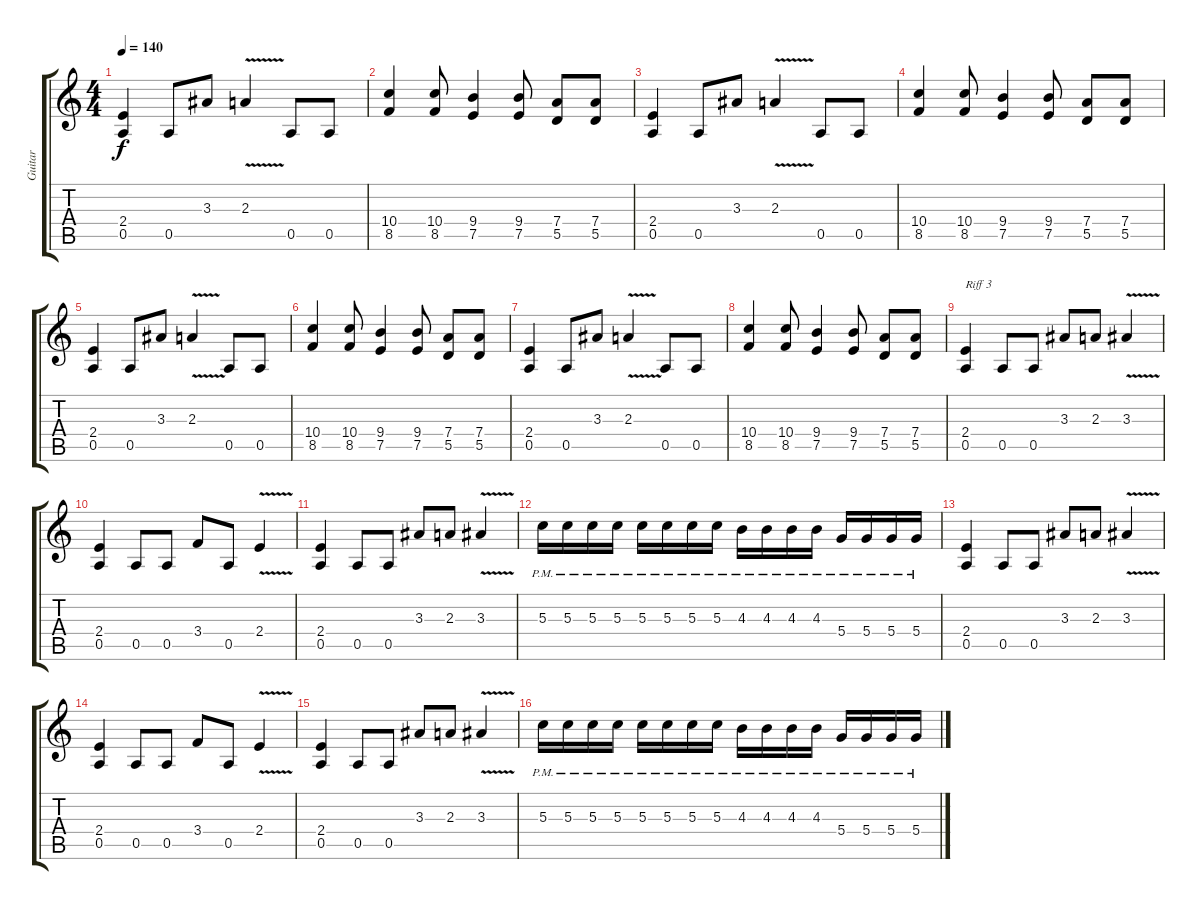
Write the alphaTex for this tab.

\track ("Guitar" "Guitar") {instrument distortionguitar}
\staff {score tabs}
\tuning (E4 B3 G3 D3 A2 E2) {hide}
\ts (4 4)
\tempo 140
\clef g2
\ks c
(2.4 0.5).4{dy f} 0.5.8 3.3.8 2.3{v}.4 0.5.8 0.5.8 |
(10.4 8.5).4 (10.4 8.5).8 (9.4 7.5).4 (9.4 7.5).8 (7.4 5.5).8 (7.4 5.5).8 |
(2.4 0.5).4 0.5.8 3.3.8 2.3{v}.4 0.5.8 0.5.8 |
(10.4 8.5).4 (10.4 8.5).8 (9.4 7.5).4 (9.4 7.5).8 (7.4 5.5).8 (7.4 5.5).8 |
(2.4 0.5).4 0.5.8 3.3.8 2.3{v}.4 0.5.8 0.5.8 |
(10.4 8.5).4 (10.4 8.5).8 (9.4 7.5).4 (9.4 7.5).8 (7.4 5.5).8 (7.4 5.5).8 |
(2.4 0.5).4 0.5.8 3.3.8 2.3{v}.4 0.5.8 0.5.8 |
(10.4 8.5).4 (10.4 8.5).8 (9.4 7.5).4 (9.4 7.5).8 (7.4 5.5).8 (7.4 5.5).8 |
(2.4 0.5).4{txt "Riff 3"} 0.5.8 0.5.8 3.3.8 2.3.8 3.3{v}.4 |
(2.4 0.5).4 0.5.8 0.5.8 3.4.8 0.5.8 2.4{v}.4 |
(2.4 0.5).4 0.5.8 0.5.8 3.3.8 2.3.8 3.3{v}.4 |
5.3{pm}.16 5.3{pm}.16 5.3{pm}.16 5.3{pm}.16 5.3{pm}.16 5.3{pm}.16 5.3{pm}.16 5.3{pm}.16 4.3{pm}.16 4.3{pm}.16 4.3{pm}.16 4.3{pm}.16 5.4{pm}.16 5.4{pm}.16 5.4{pm}.16 5.4{pm}.16 |
(2.4 0.5).4 0.5.8 0.5.8 3.3.8 2.3.8 3.3{v}.4 |
(2.4 0.5).4 0.5.8 0.5.8 3.4.8 0.5.8 2.4{v}.4 |
(2.4 0.5).4 0.5.8 0.5.8 3.3.8 2.3.8 3.3{v}.4 |
5.3{pm}.16 5.3{pm}.16 5.3{pm}.16 5.3{pm}.16 5.3{pm}.16 5.3{pm}.16 5.3{pm}.16 5.3{pm}.16 4.3{pm}.16 4.3{pm}.16 4.3{pm}.16 4.3{pm}.16 5.4{pm}.16 5.4{pm}.16 5.4{pm}.16 5.4{pm}.16
